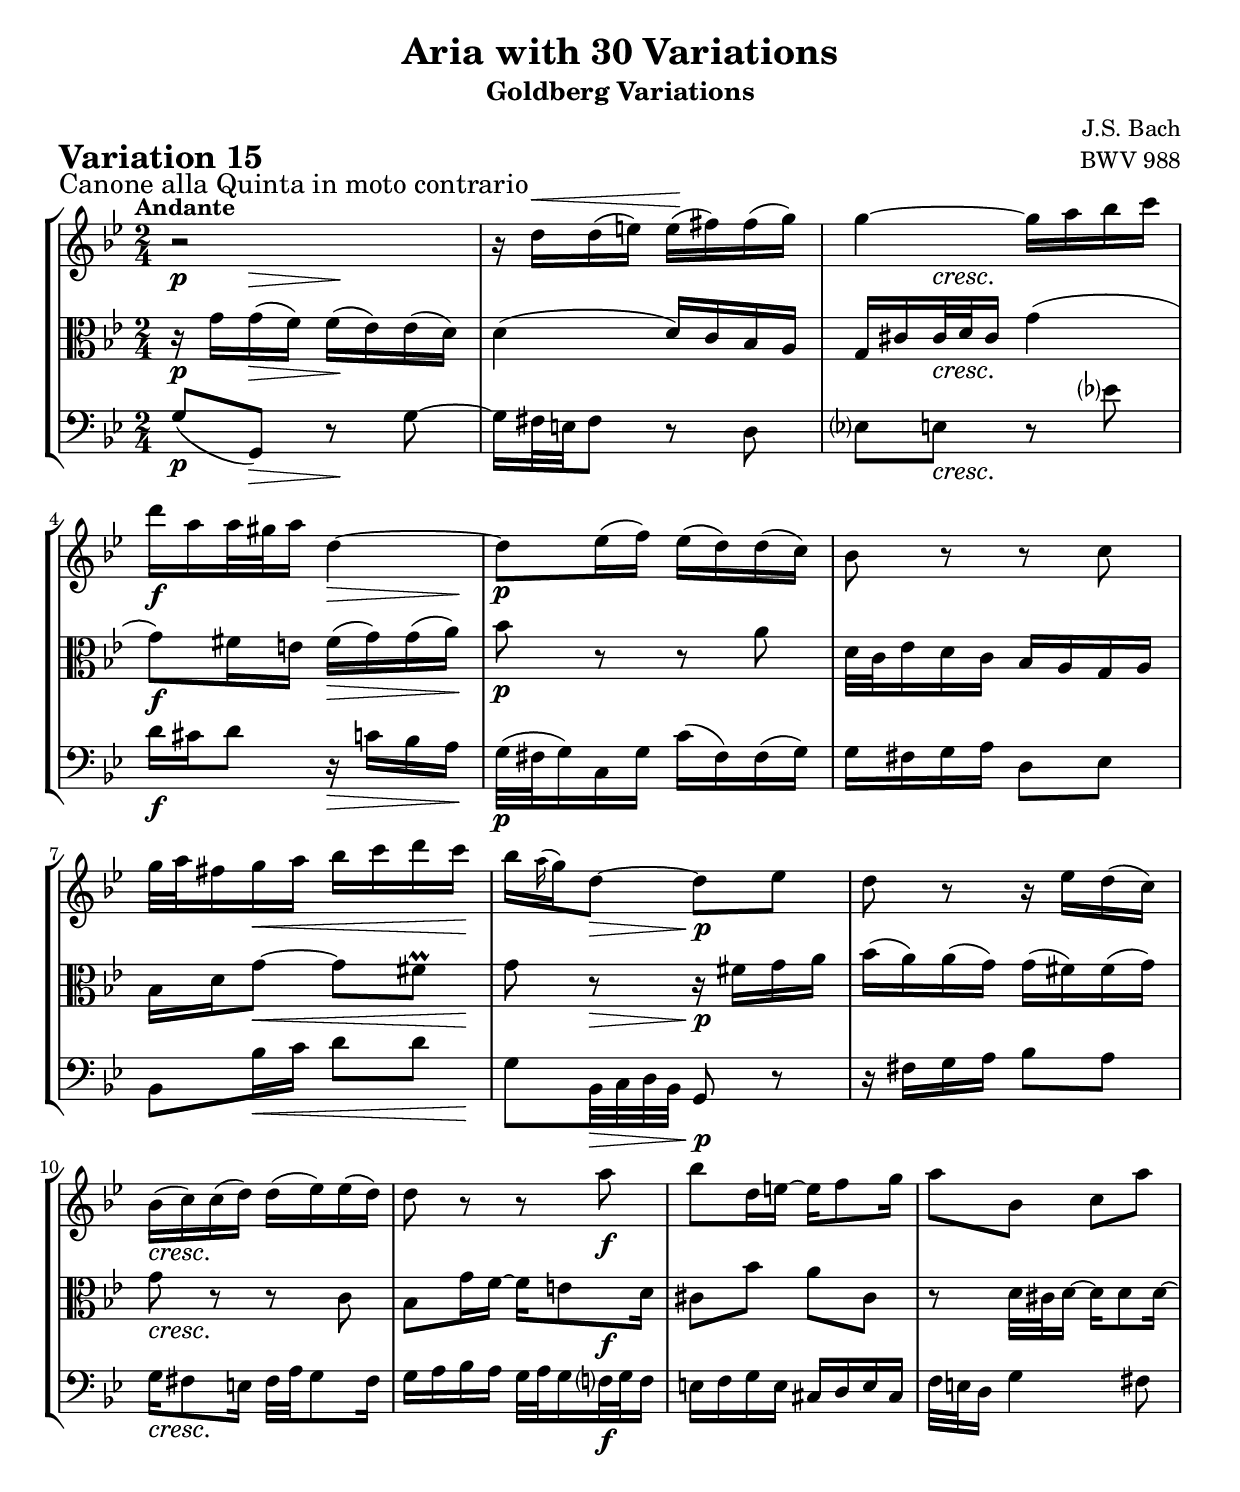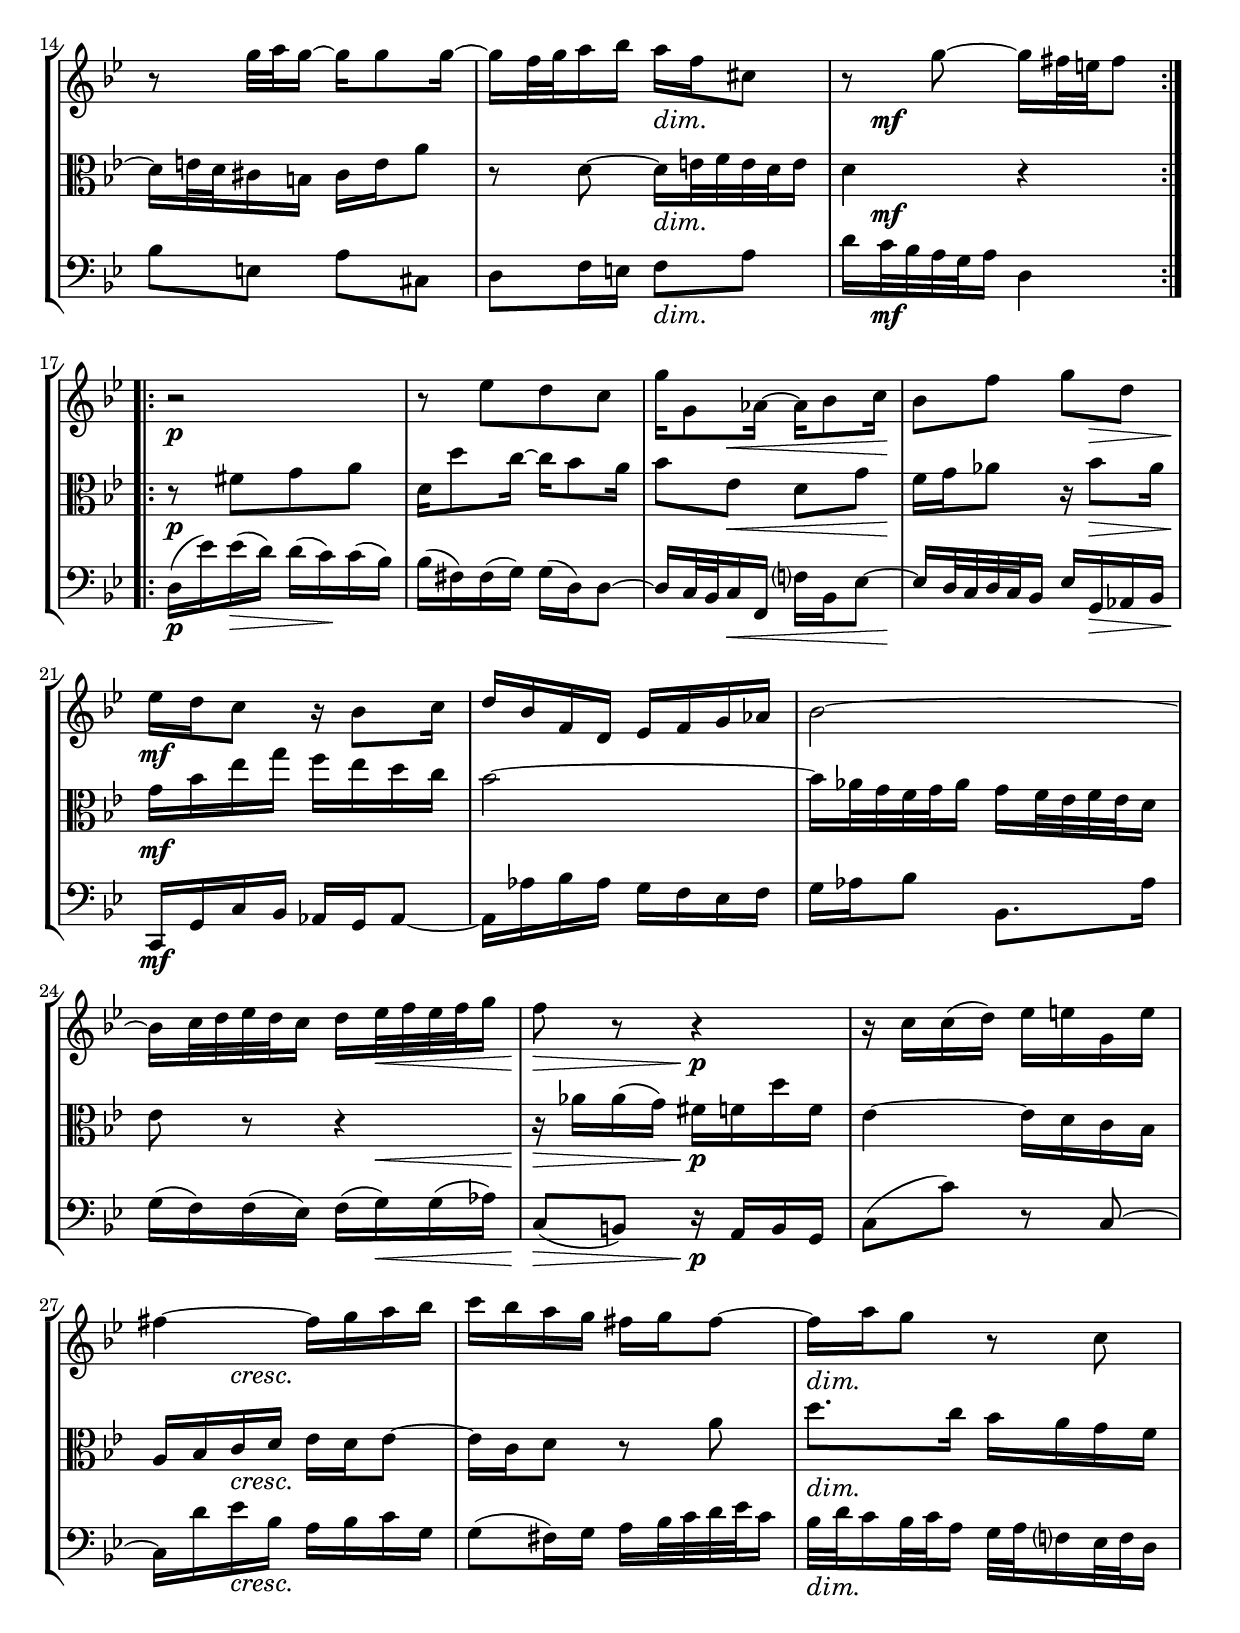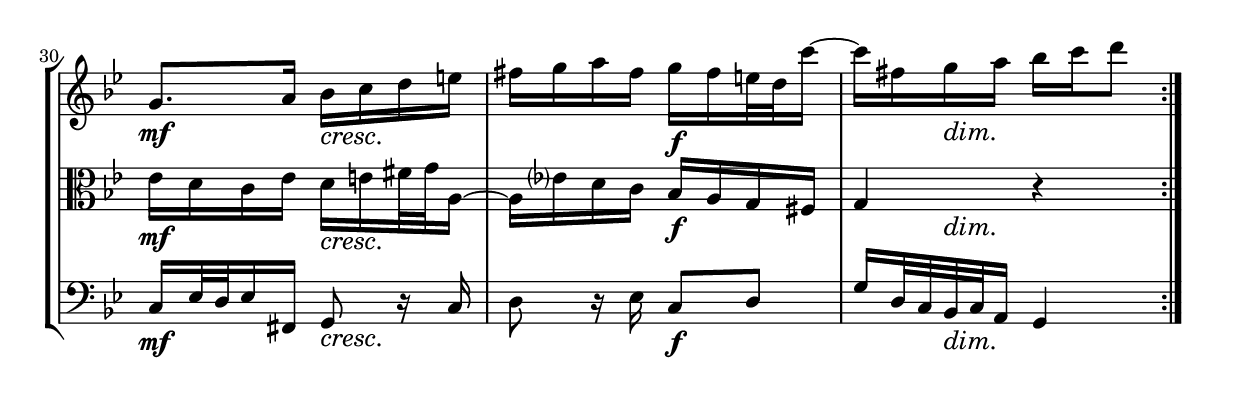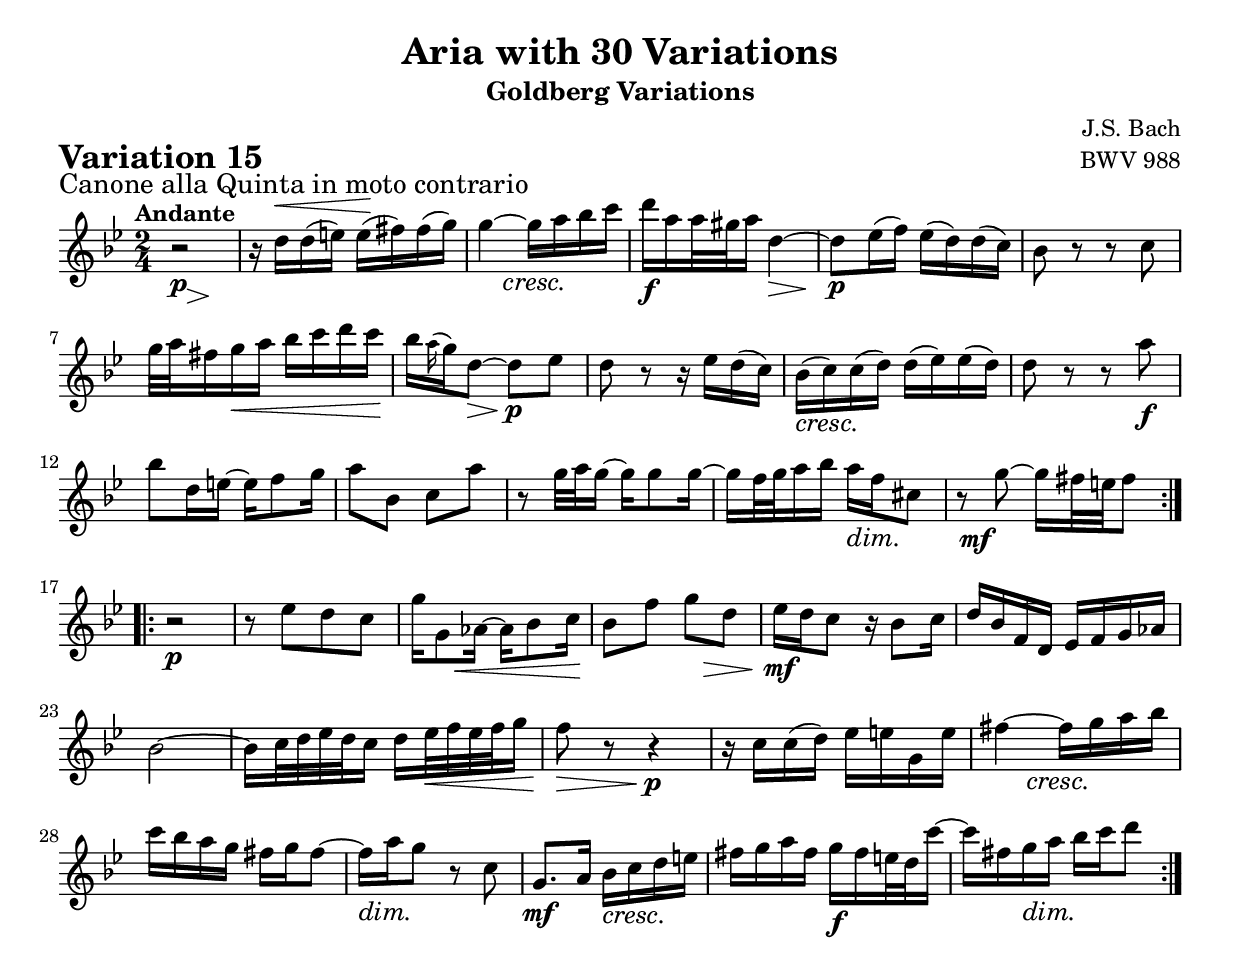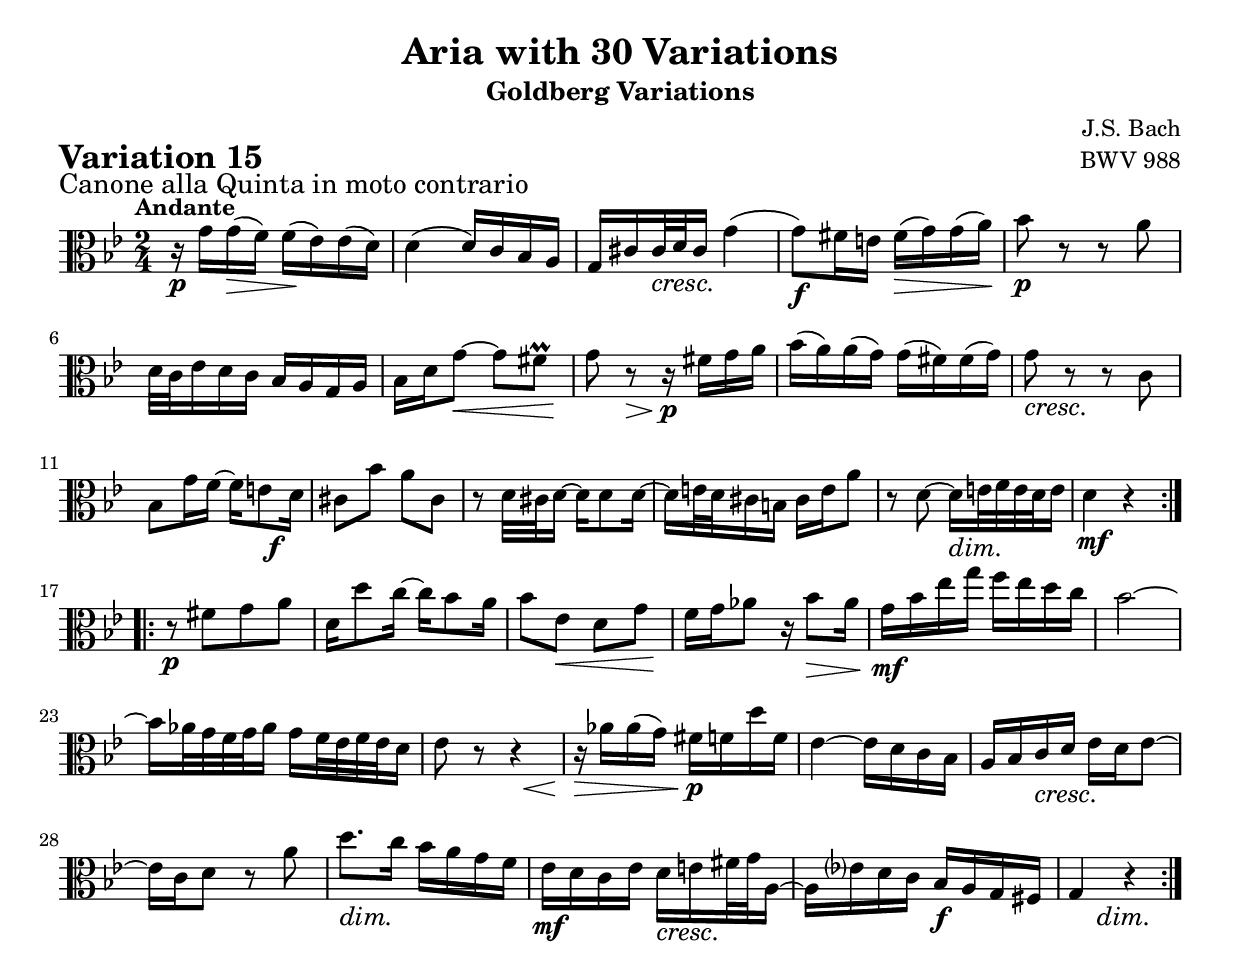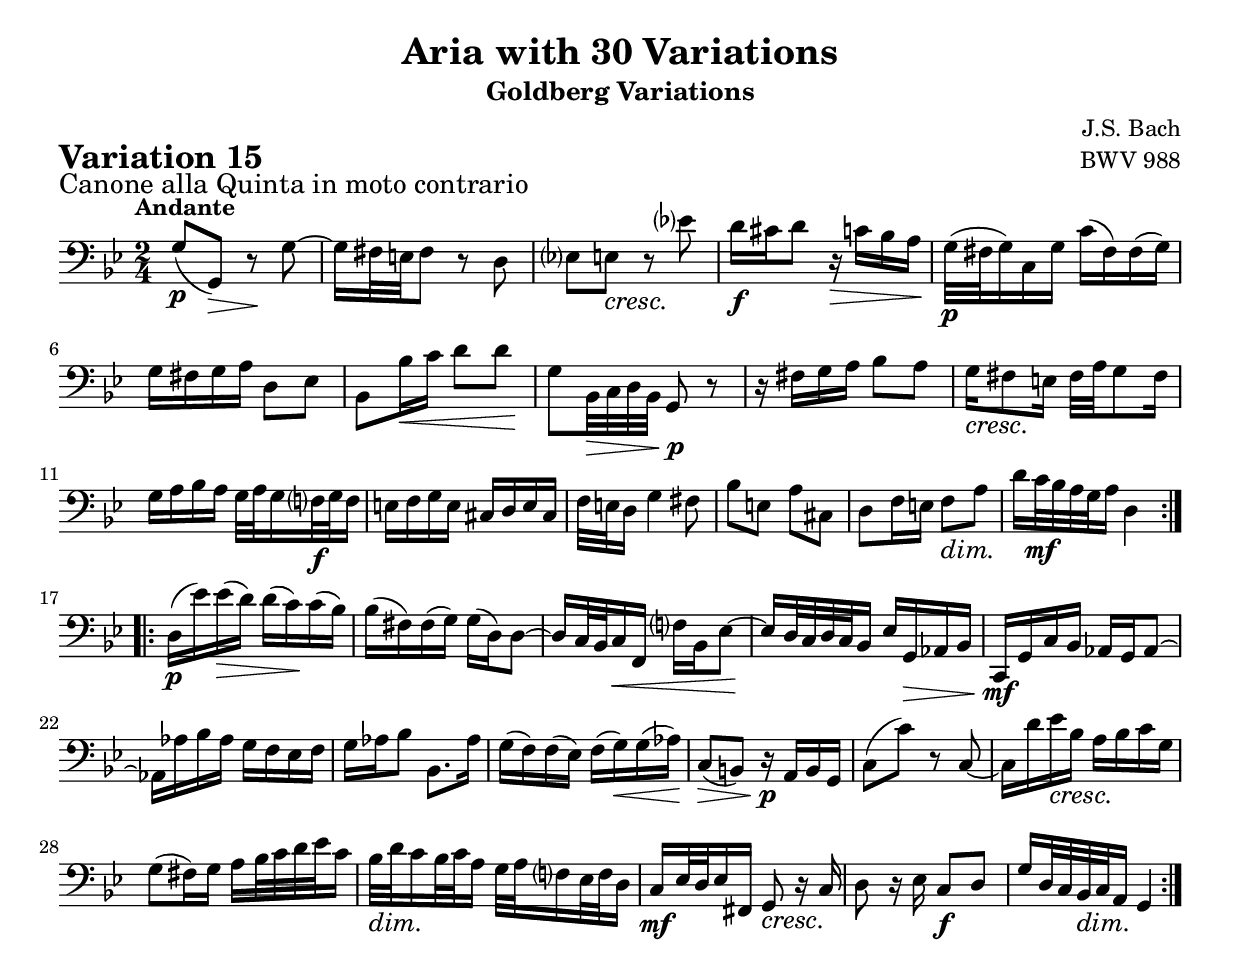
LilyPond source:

\version "2.24.2"

#(set-default-paper-size "a4")

\paper {
    ragged-bottom = ##t
    print-page-number = ##f
    print-all-headers = ##t
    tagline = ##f
    indent = #0
    page-breaking = #ly:optimal-breaking
}

\pointAndClickOff

violin = \relative d'' {
    \set Score.alternativeNumberingStyle = #'numbers
    \accidentalStyle modern-voice-cautionary
    \override Rest.staff-position = #0
    \dotsNeutral \dynamicNeutral \phrasingSlurNeutral \slurNeutral \stemNeutral \textSpannerNeutral \tieNeutral \tupletNeutral
    \set Staff.midiInstrument = "violin"

    \repeat volta 2 {
        r2 | % 1
        r16 d16 ^\< [ d ( e ) ] e \! ( [ fis ) fis ( g ) ] \noBreak | % 2
        g4 ~ g16 [ a bes c ] | % 3
        d16 [ a a32 gis a16 ] d,4 ~ | % 4
        d8 [ es16 ( f ) ] es ( [ d ) d ( c ) ] | % 5
        bes8 r8 r8 c8 | % 6
        g'32 [ a fis16 g a ] bes [ c d c ] | % 7
        bes16 [ \grace a16( g16) d8 ~ ] d8  [ es ] | % 8
        d8 r8 r16 es16 [ d ( c ) ] | % 9
        bes16 ( [ c ) c ( d ) ] d ( [ es ) es ( d ) ] | % 10
        d8 r8 r8 a'8 | % 11
        bes8 [ d,16 e ~ ] e [ f8 g16 ] | % 12
        a8 [ bes, ] c [ a' ] | % 13
        r8 g32 [ a g16 ~ ] g [ g8 g16 ~ ] | % 14
        g16 [ f32 g32 a16 bes ] a [ f cis8 ] | % 15
        r8 g'8 ~ g16 [ fis32 e fis8 ] | % 16 
    }

    \repeat volta 2 {
        r2 | % 17
        r8 es8 [ d  c ] | % 18
        g'16 [ g,8 as16 ~ ] as  [ bes8 c16 ] | % 19
        bes8 [ f' ] g [ d ] | % 20
        es16 [ d c8 ] r16 bes8 [ c16 ] | % 21
        d16 [ bes f d ] es [ f g as ] | % 22
        bes2 ~ | % 23
        bes16 [ c32 d es d c16 ] d [ es32 f es f g16 ] | % 24
        f8 r8 r4 | % 25
        r16 c16 [ c ( d ) ] es [ e g, e' ] | % 26
        fis4 ~ fis16 [ g a bes ] | % 27
        c16 [ bes a g ] fis [ g fis8 ~ ] | % 28
        fis16 [ a g8 ] r8 c,8 | % 29
        g8. [ a16 ] bes [ c d e ] | % 30
        fis16 [ g a fis ] g [ fis e32 d c'16 ~ ] | % 31
        c16 [ fis, g a ] bes [ c d8 ] | % 32
    }
}

viola = \relative g' {
    \set Score.alternativeNumberingStyle = #'numbers
    \accidentalStyle modern-voice-cautionary
    \override Rest.staff-position = #0
    \dotsNeutral \dynamicNeutral \phrasingSlurNeutral \slurNeutral \stemNeutral \textSpannerNeutral \tieNeutral \tupletNeutral
    \set Staff.midiInstrument = "viola"

    \repeat volta 2 {
        r16 g16 [ g ( f ) ] f ( [ es ) es ( d ) ] | % 1
        d4 ( d16 ) [ c bes a ] | % 2
        g16 [ cis cis32 d cis16 ] g'4 ( | % 3
        g8 ) [ fis16 e ] fis [( g) g( a ]) | % 4
        bes8 r8 r8 a8 | % 5
        d,32 [ c es16 d c ] bes [ a g a ] | % 6
        bes16 [ d g8 ~ ] g [ fis \prall] | % 7
        g8 r8 r16 fis16 [ g a ] | % 8
        bes16 ( [ a ) a ( g ) ] g ( [ fis ) fis ( g ) ] | % 9
        g8 r8 r8 c,8 | % 10
        bes8 [ g'16 f ~ 
		] f [ e8 d16 ] | % 11
        cis8 [ bes' ] a [ cis, ] | % 12
        r8 d32 [ cis d16 ~ ] d [ d8 d16 ] ~ | % 13
        d16 [ e32 d cis16 b ] cis [ e a8 ] | % 14
        r8 d, ~ d16 [ e32 f e d e16 ] | % 15
        d4 r | % 16
    }
  
    \repeat volta 2 {
        r8 fis8 [ g a ] | % 17
        d,16 [ d'8 c16 ~ ] c [ bes8 a16 ] | % 18
        bes8 [ es, ] d [ g ] | % 19
        f16 [ g as8 ] r16 bes8 [ as16 ] | % 20
        g16 [ bes es g ] f [ es d c ] | % 21
        bes2 ~ | % 22
        bes16 [ as32 g f g as16 ] g [ f32 es f es d16 ] | % 23
        es8 r8 r4 | % 24
        r16 as16 [ as ( g ) ] fis [ f d' f, ] | % 25
        es4 ~ es16 [ d c bes ] | % 26
        a16 [ bes c d ] es [ d es8 ~ ] | % 27
        es16 [ c d8 ] r8 a'8 | % 28
        d8. [ c16 ] bes [ a g f ] | % 29
        es16 [ d c es ] d [ e fis32 g a,16 ~ ] | % 30
        a16 [ es' d c ] bes [ a g fis ] | % 31
        g4 r4 | % 32
    }
}

cello = \relative g {
    \set Score.alternativeNumberingStyle = #'numbers
    \accidentalStyle modern-voice-cautionary
    \override Rest.staff-position = #0
    \dotsNeutral \dynamicNeutral \phrasingSlurNeutral \slurNeutral \stemNeutral \textSpannerNeutral \tieNeutral \tupletNeutral
    \set Staff.midiInstrument = "cello"

    \repeat volta 2 {
        g8( [ g,) ] r8 g' ~ | % 1
        g16 [ fis32 e fis8 ] r8 d8 | % 2
        es8 [ e ] r8 es'! | % 3
        d16 [ cis d8 ] r16 c16 [ bes a ] | % 4
        g32 ( [ fis g16 ) c, g' ] c ( [ fis, ) fis ( g ) ] | % 5
        g16 [ fis g a ] d,8 [ es ] | % 6
        bes8 [ bes'16 c ] d8 [ d ] | % 7
        g,8 [ bes,32 c d bes ] g8 r8 | % 8
        r16 fis'16 [ g a ] bes8 [ a ] | % 9
        g16 [ fis8 e16 ] fis32 [ a g8 fis16 ] | % 10
        g16 [ a bes a ] g32 [ a g16 f32 g f16 ] | % 11
        e16 [ f g e ] cis [ d e cis ] | % 12
        f32 [ e d16 ] g4 fis8 | % 13
        bes8 [ e, ] a [ cis, ] | % 14
        d8 [ f16 e ] f8 [ a ] | % 15
        d16 [ c32 bes a g a16 ] d,4 | % 16
    }

    \repeat volta 2 {
        d16 [ ( es' ) es \> ( d ) ] d [ ( c) \! c ( bes ) ] | % 17
        bes16 [ ( fis ) fis ( g ) ] g [ ( d ) d8 ~ ] | % 18
        d16 [ c32 bes c16 f, ] f' [ bes, es8 ~ ] | % 19
        es16 [ d32 c d c bes16 ] es [ g, as bes ] | % 20
        c,16 [ g' c bes ] as [ g as8 ~ ] | % 21
        as16 [ as' bes as ] g [ f es f ] | % 22
        g16 [ as bes8 ] bes,8. [ as'16 ] | % 23
        g16 ( [ f ) f ( es ) ] f ( [ g ) g ( as ) ] | % 24
        c,8( [ b) ] r16 a16 [ b g ] | % 25
        c8( [ c') ] r8 c,8 ~ | % 26
        c16 [ d' es bes ] a [ bes c g ] | % 27
        g8 [ ( fis16)  g ] a [ bes32 c d es c16 ] | % 28
        bes32 [ d c16 bes32 c a16 ] g32 [ a f16 es32 f d16 ] | % 29
        c16 [ es32 d es16 fis, ] g8 r16 c16  | % 30
        d8 r16 es16 c8 [ d ] | % 31
        g16 [ d32 c bes c a16 ] g4 | % 32 
    }
}

volume = \relative c {
    \sectionLabel "Canone alla Quinta in moto contrario"
    \tempo "Andante"
    \override DynamicTextSpanner.style = #'none
    {
        s8 \p s8 \> s8 \! s8
        s2
        s8 s4. \cresc
        s4 \f s8. \> s16 \!
        s2 \p
        s2
        s8 s8 \< s8. s16 \!
        s8 s8 \> s8. \p s16

        s2
        s2 \cresc
        s4 s8 s8 \f
        s2
        s2
        s2
        s4 s4 \dim
        s16 s4.. \mf
    }
    \break
    {
        s2 \p
        s2
        s8 s8 \< s8. s16 \!
        s4 s16 s8. \>
        s2 \mf
        s2
        s2
        s4 s16 s8. \<

        s8 \> s16 s16 s4 \p
        s2
        s8 s8 \cresc s4
        s2
        s2 \dim
        s4 \mf s4 \cresc
        s4 s4 \f
        s8 s4 \dim s8 \!
    }
}

\book {
    \score {
        \header {
            title = "Aria with 30 Variations"
            subtitle = "Goldberg Variations"
            piece = \markup { \fontsize #3 \bold "Variation 15" }
            composer = "J.S. Bach"
            opus = "BWV 988"
        }
        \context StaffGroup <<
            \context Staff = "upper" { \clef "treble" \key bes \major \time 2/4 << \violin \\ \volume >> }
            \context Staff = "middle" { \clef C \key bes \major \time 2/4 << \viola \\ \volume >> }
            \context Staff = "lower" { \clef "bass" \key bes \major \time 2/4 << \cello \\ \volume >> }
        >>
        \layout { }
        \midi { \tempo 8 = 66 }
    }
}
\book {
    \score {
        \header {
            title = "Aria with 30 Variations"
            subtitle = "Goldberg Variations"
            piece = \markup { \fontsize #3 \bold "Variation 15" }
            composer = "J.S. Bach"
            opus = "BWV 988"
        }
        \context Staff = "upper" { \clef "treble" \key bes \major \time 2/4 << \violin \\ \volume >> }
        \layout { }
    }
    \pageBreak
    \score {
        \header {
            title = "Aria with 30 Variations"
            subtitle = "Goldberg Variations"
            piece = \markup { \fontsize #3 \bold "Variation 15" }
            composer = "J.S. Bach"
            opus = "BWV 988"
        }
        \context Staff = "middle" { \clef C \key bes \major \time 2/4 << \viola \\ \volume >> }
        \layout { }
    }
    \pageBreak
    \score {
        \header {
            title = "Aria with 30 Variations"
            subtitle = "Goldberg Variations"
            piece = \markup { \fontsize #3 \bold "Variation 15" }
            composer = "J.S. Bach"
            opus = "BWV 988"
        }
        \context Staff = "lower" { \clef "bass" \key bes \major \time 2/4 << \cello \\ \volume >> }
        \layout { }
    }
}
